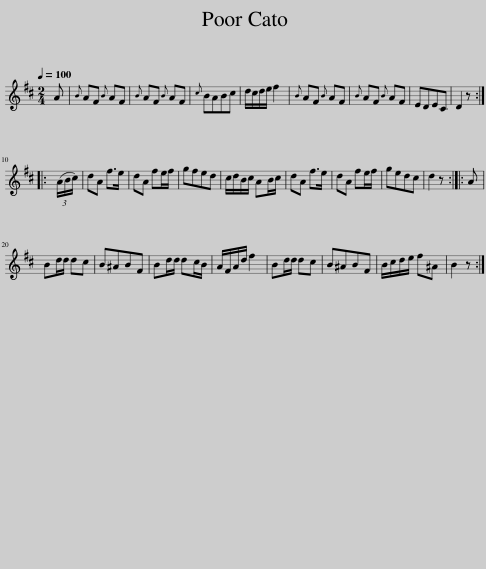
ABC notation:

X:1
L:1/8
Q:1/4=100
M:2/4
I:linebreak $
K:none
V:1 treble transpose="8 "
V:1
[K:D] A |{B} AF{B} AF |{B} AF{B} AF |{c} BABc | d/c/d/e/ f2 | %5
{B} AF{B} AF |{B} AF{B} AF | EDEC | D2 z ::$ (3(A/B/c/) | %10
 dA f>e | dA fe/f/ | gfed | c/d/B/c/ AB/c/ | dA f>e | %15
 dA fe/f/ | gedc | d2 z :: A |$ Bd/d/ dc | %20
 B^ABF | Bd/d/ dc/B/ | A/F/A/d/ f2 | Bd/d/ dc | B^ABF | %25
 B/c/d/e/ f^A | B2 z :| %27
